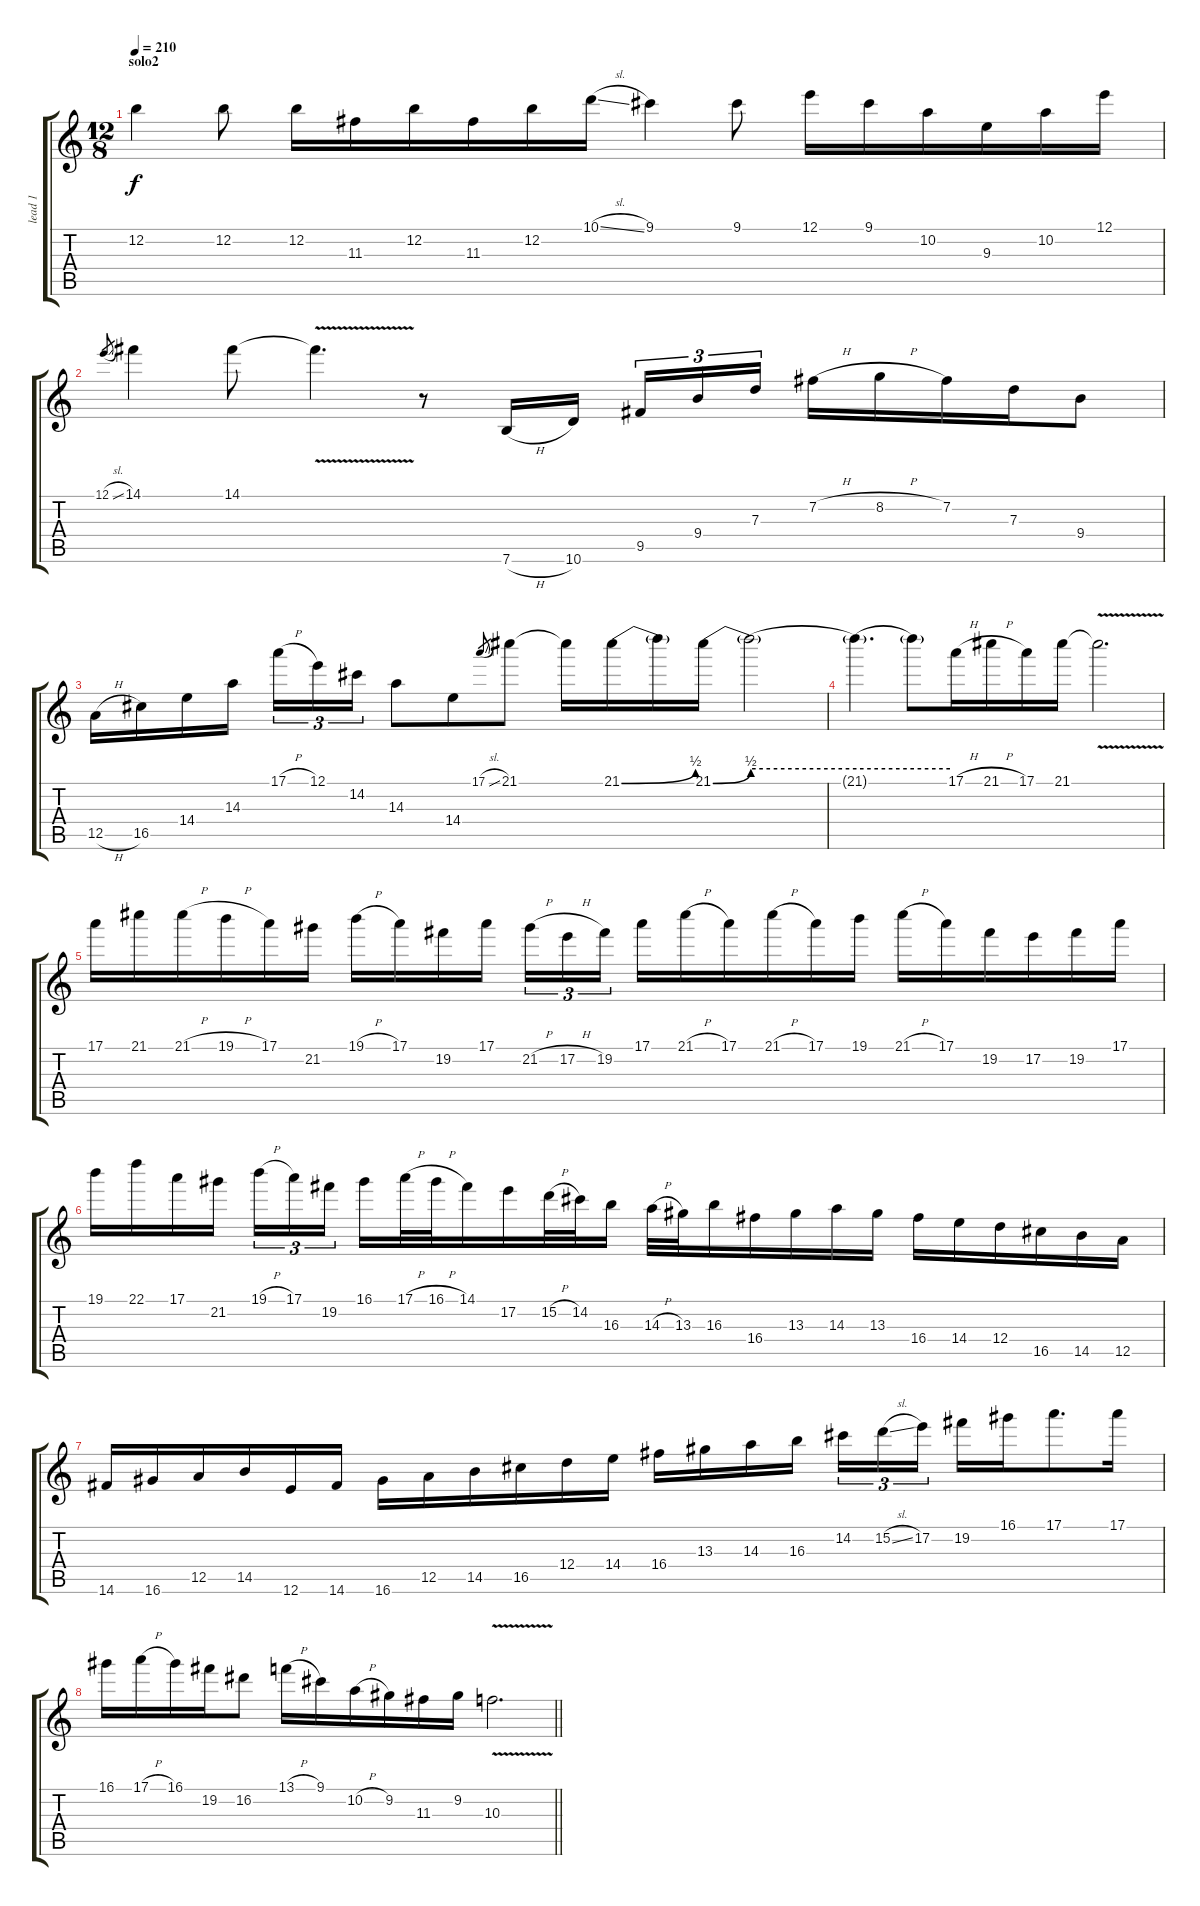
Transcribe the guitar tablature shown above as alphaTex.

\track ("lead 1" "lead 1") {instrument distortionguitar}
\staff {score tabs}
\tuning (E4 B3 G3 D3 A2 E2) {hide}
\ts (12 8)
\section ("" "solo2")
\tempo 210
\clef g2
\ks c
12.2.4{dy f} 12.2.8 12.2.16 11.3.16 12.2.16 11.3.16 12.2.16 10.1{sl}.16 9.1.4 9.1.8 12.1.16 9.1.16 10.2.16 9.3.16 10.2.16 12.1.16 |
12.1{sl}.8{gr} 14.1.4 14.1.8 14.1{v t}.4{d} r.8 7.6{h}.16 10.6.16{beam splitsecondary} 9.5.16{tu (3 2)} 9.4.16{tu (3 2)} 7.3.16{tu (3 2)} 7.2{h}.16 8.2{h}.16 7.2.16 7.3.16 9.4.8 |
12.5{h}.16 16.5.16 14.4.16 14.3.16{beam splitsecondary} 17.1{h}.16{tu (3 2)} 12.1.16{tu (3 2)} 14.2.16{tu (3 2)} 14.3.8 14.4.8 17.1{sl}.8{gr} 21.1.8 21.1{t}.16 21.1{be (bend 0 0 60 2)}.16 21.1{t}.16 21.1{be (bend 0 0 60 2)}.16 21.1{be (hold 0 2 60 2) t}.2 |
21.1{be (hold 0 2 60 2) t}.4{d} 21.1{t}.8 17.1{h}.16 21.1{h}.16 17.1.16 21.1.16 21.1{v t}.2{d} |
17.1.16 21.1.16 21.1{h}.16 19.1{h}.16 17.1.16 21.2.16 19.1{h}.16 17.1.16 19.2.16 17.1.16{beam splitsecondary} 21.2{h}.16{tu (3 2)} 17.2{h}.16{tu (3 2)} 19.2.16{tu (3 2)} 17.1.16 21.1{h}.16 17.1.16 21.1{h}.16 17.1.16 19.1.16 21.1{h}.16 17.1.16 19.2.16 17.2.16 19.2.16 17.1.16 |
19.1.16 22.1.16 17.1.16 21.2.16{beam splitsecondary} 19.1{h}.16{tu (3 2)} 17.1.16{tu (3 2)} 19.2.16{tu (3 2)} 16.1.16 17.1{h}.32 16.1{h}.32 14.1.16 17.2.16 15.2{h}.32 14.2.32 16.3.16 14.3{h}.32 13.3.32 16.3.16 16.4.16 13.3.16 14.3.16 13.3.16 16.4.16 14.4.16 12.4.16 16.5.16 14.5.16 12.5.16 |
14.6.16 16.6.16 12.5.16 14.5.16 12.6.16 14.6.16 16.6.16 12.5.16 14.5.16 16.5.16 12.4.16 14.4.16 16.4.16 13.3.16 14.3.16 16.3.16{beam splitsecondary} 14.2.16{tu (3 2)} 15.2{sl}.16{tu (3 2)} 17.2.16{tu (3 2)} 19.2.16 16.1.16 17.1.8{d} 17.1.16 |
\barLineRight lightlight
16.1.16 17.1{h}.16 16.1.16 19.2.16 16.2.8 13.1{h}.16 9.1.16 10.2{h}.16 9.2.16 11.3.16 9.2.16 10.3{v}.2{d}
